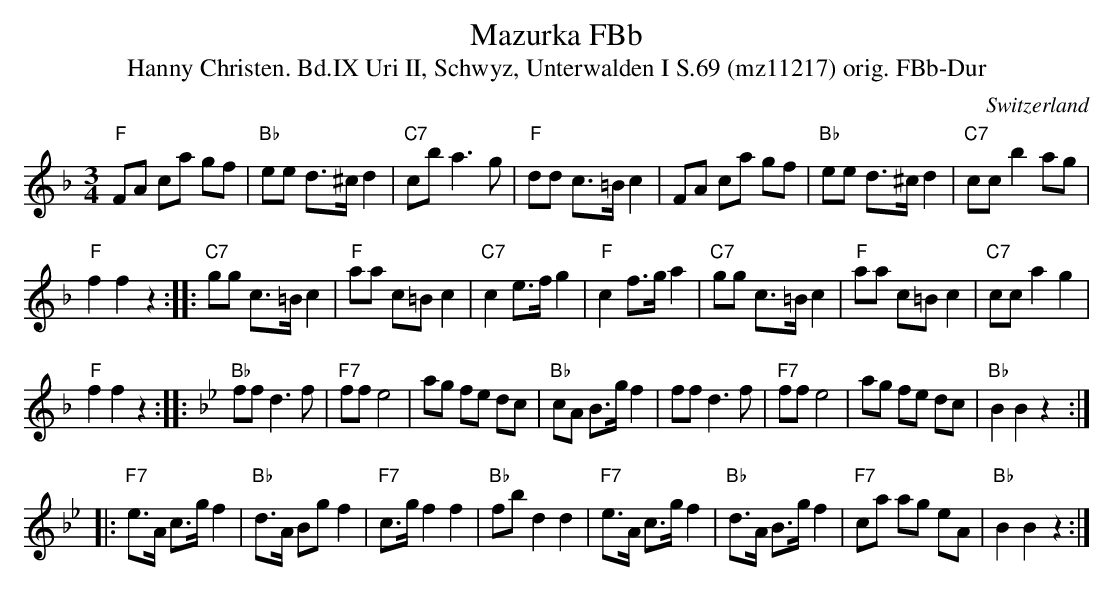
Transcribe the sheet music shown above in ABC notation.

X:1
T:Mazurka FBb
T:Hanny Christen. Bd.IX Uri II, Schwyz, Unterwalden I S.69 (mz11217) orig. FBb-Dur
M:3/4
L:1/8
O:Switzerland
K:F major
"F"FA ca gf | "Bb"ee d>^c d2 | "C7"cb a3g | "F"dd c>=B c2 | FA ca gf | "Bb"ee d>^c d2 | "C7"cc b2 ag |
"F"f2f2z2 :: "C7"gg c>=B c2 | "F"aa c=B c2 | "C7"c2 e>f g2 | "F"c2 f>g a2 | "C7"gg c>=B c2 | "F"aa c=B c2 | "C7"cc a2g2 |
"F"f2f2z2 :: [K:Bb] "Bb"ff d3f | "F7"ff e4 | ag fe dc | "Bb"cA B>g f2 | ff d3f | "F7"ff e4 | ag fe dc | "Bb"B2B2 z2 :|
|: "F7"e>A c>g f2 | "Bb"d>A Bg f2 | "F7"c>g f2f2 | "Bb"fb d2d2 | "F7"e>A c>g f2 | "Bb"d>A B>g f2 | "F7"ca ag eA | "Bb"B2B2z2 :|
